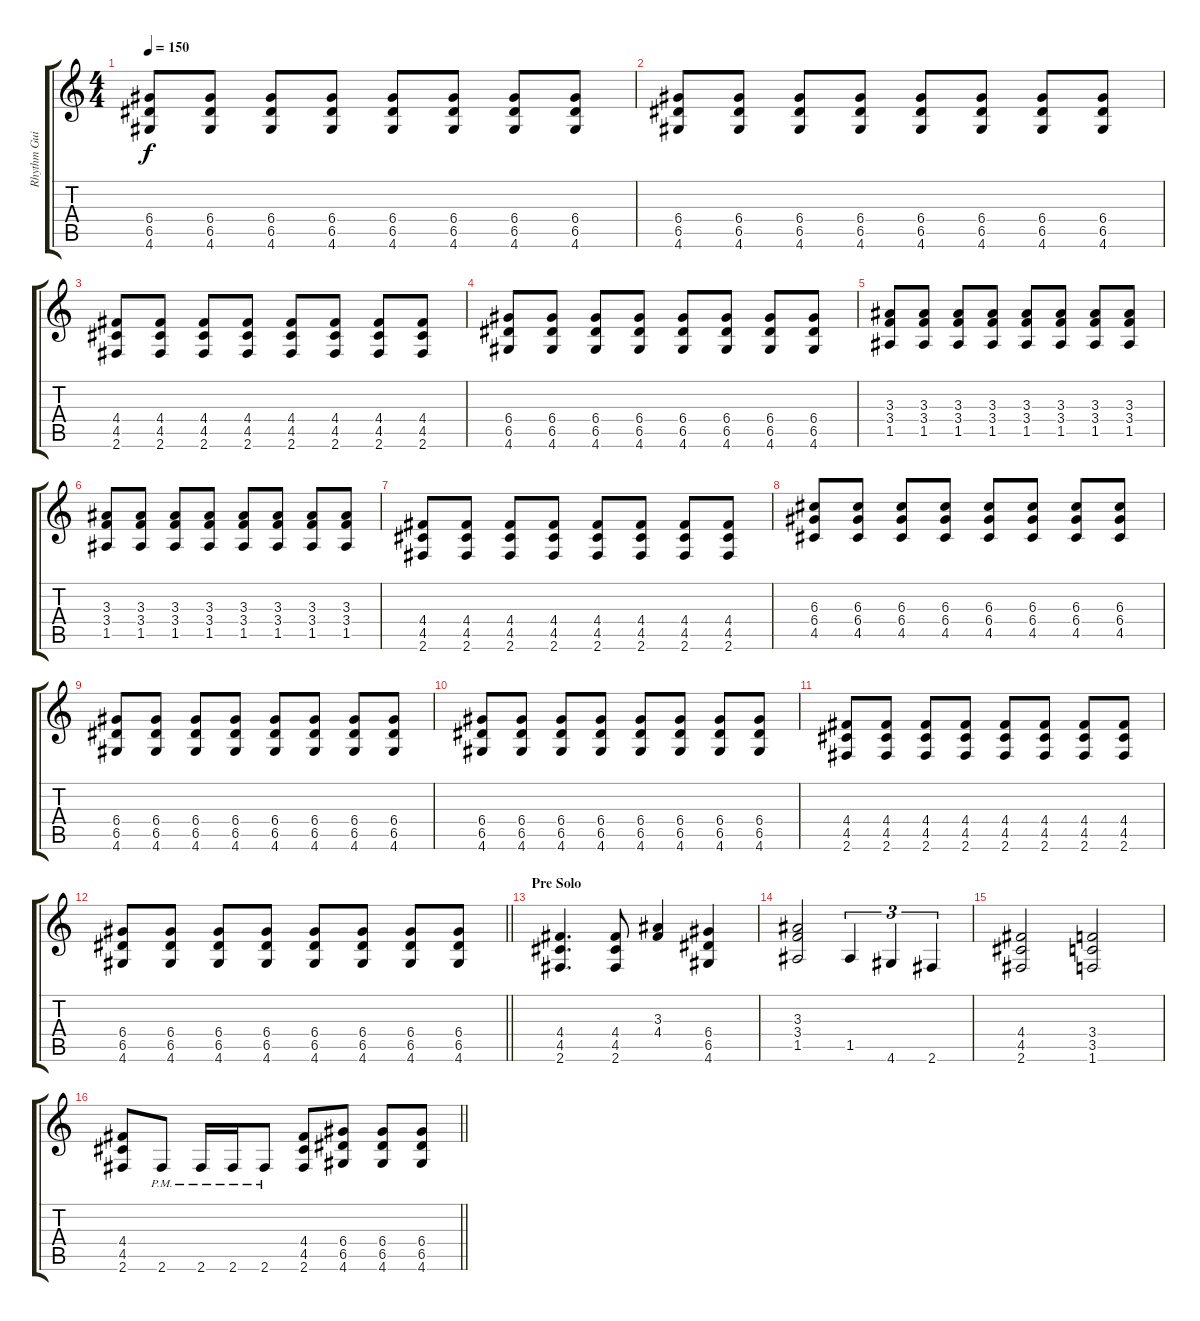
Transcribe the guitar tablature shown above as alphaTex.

\track ("Rhythm Guitar (Jesper Strömblad)" "Rhythm Gui") {instrument distortionguitar}
\staff {score tabs}
\tuning (E4 B3 G3 D3 A2 E2) {hide}
\ts (4 4)
\tempo 150
\clef g2
\ks c
(6.4 6.5 4.6).8{dy f} (6.4 6.5 4.6).8 (6.4 6.5 4.6).8 (6.4 6.5 4.6).8 (6.4 6.5 4.6).8 (6.4 6.5 4.6).8 (6.4 6.5 4.6).8 (6.4 6.5 4.6).8 |
(6.4 6.5 4.6).8 (6.4 6.5 4.6).8 (6.4 6.5 4.6).8 (6.4 6.5 4.6).8 (6.4 6.5 4.6).8 (6.4 6.5 4.6).8 (6.4 6.5 4.6).8 (6.4 6.5 4.6).8 |
(4.4 4.5 2.6).8 (4.4 4.5 2.6).8 (4.4 4.5 2.6).8 (4.4 4.5 2.6).8 (4.4 4.5 2.6).8 (4.4 4.5 2.6).8 (4.4 4.5 2.6).8 (4.4 4.5 2.6).8 |
(6.4 6.5 4.6).8 (6.4 6.5 4.6).8 (6.4 6.5 4.6).8 (6.4 6.5 4.6).8 (6.4 6.5 4.6).8 (6.4 6.5 4.6).8 (6.4 6.5 4.6).8 (6.4 6.5 4.6).8 |
(3.3 3.4 1.5).8 (3.3 3.4 1.5).8 (3.3 3.4 1.5).8 (3.3 3.4 1.5).8 (3.3 3.4 1.5).8 (3.3 3.4 1.5).8 (3.3 3.4 1.5).8 (3.3 3.4 1.5).8 |
(3.3 3.4 1.5).8 (3.3 3.4 1.5).8 (3.3 3.4 1.5).8 (3.3 3.4 1.5).8 (3.3 3.4 1.5).8 (3.3 3.4 1.5).8 (3.3 3.4 1.5).8 (3.3 3.4 1.5).8 |
(4.4 4.5 2.6).8 (4.4 4.5 2.6).8 (4.4 4.5 2.6).8 (4.4 4.5 2.6).8 (4.4 4.5 2.6).8 (4.4 4.5 2.6).8 (4.4 4.5 2.6).8 (4.4 4.5 2.6).8 |
(6.3 6.4 4.5).8 (6.3 6.4 4.5).8 (6.3 6.4 4.5).8 (6.3 6.4 4.5).8 (6.3 6.4 4.5).8 (6.3 6.4 4.5).8 (6.3 6.4 4.5).8 (6.3 6.4 4.5).8 |
(6.4 6.5 4.6).8 (6.4 6.5 4.6).8 (6.4 6.5 4.6).8 (6.4 6.5 4.6).8 (6.4 6.5 4.6).8 (6.4 6.5 4.6).8 (6.4 6.5 4.6).8 (6.4 6.5 4.6).8 |
(6.4 6.5 4.6).8 (6.4 6.5 4.6).8 (6.4 6.5 4.6).8 (6.4 6.5 4.6).8 (6.4 6.5 4.6).8 (6.4 6.5 4.6).8 (6.4 6.5 4.6).8 (6.4 6.5 4.6).8 |
(4.4 4.5 2.6).8 (4.4 4.5 2.6).8 (4.4 4.5 2.6).8 (4.4 4.5 2.6).8 (4.4 4.5 2.6).8 (4.4 4.5 2.6).8 (4.4 4.5 2.6).8 (4.4 4.5 2.6).8 |
\barLineRight lightlight
(6.4 6.5 4.6).8 (6.4 6.5 4.6).8 (6.4 6.5 4.6).8 (6.4 6.5 4.6).8 (6.4 6.5 4.6).8 (6.4 6.5 4.6).8 (6.4 6.5 4.6).8 (6.4 6.5 4.6).8 |
\section ("" "Pre Solo")
(4.4 4.5 2.6).4{d} (4.4 4.5 2.6).8 (3.3 4.4).4 (6.4 6.5 4.6).4 |
(3.3 3.4 1.5).2 1.5.4{tu (3 2)} 4.6.4{tu (3 2)} 2.6.4{tu (3 2)} |
(4.4 4.5 2.6).2 (3.4 3.5 1.6).2 |
\barLineRight lightlight
(4.4 4.5 2.6).8 2.6{pm}.8 2.6{pm}.16 2.6{pm}.16 2.6{pm}.8 (4.4 4.5 2.6).8 (6.4 6.5 4.6).8 (6.4 6.5 4.6).8 (6.4 6.5 4.6).8
